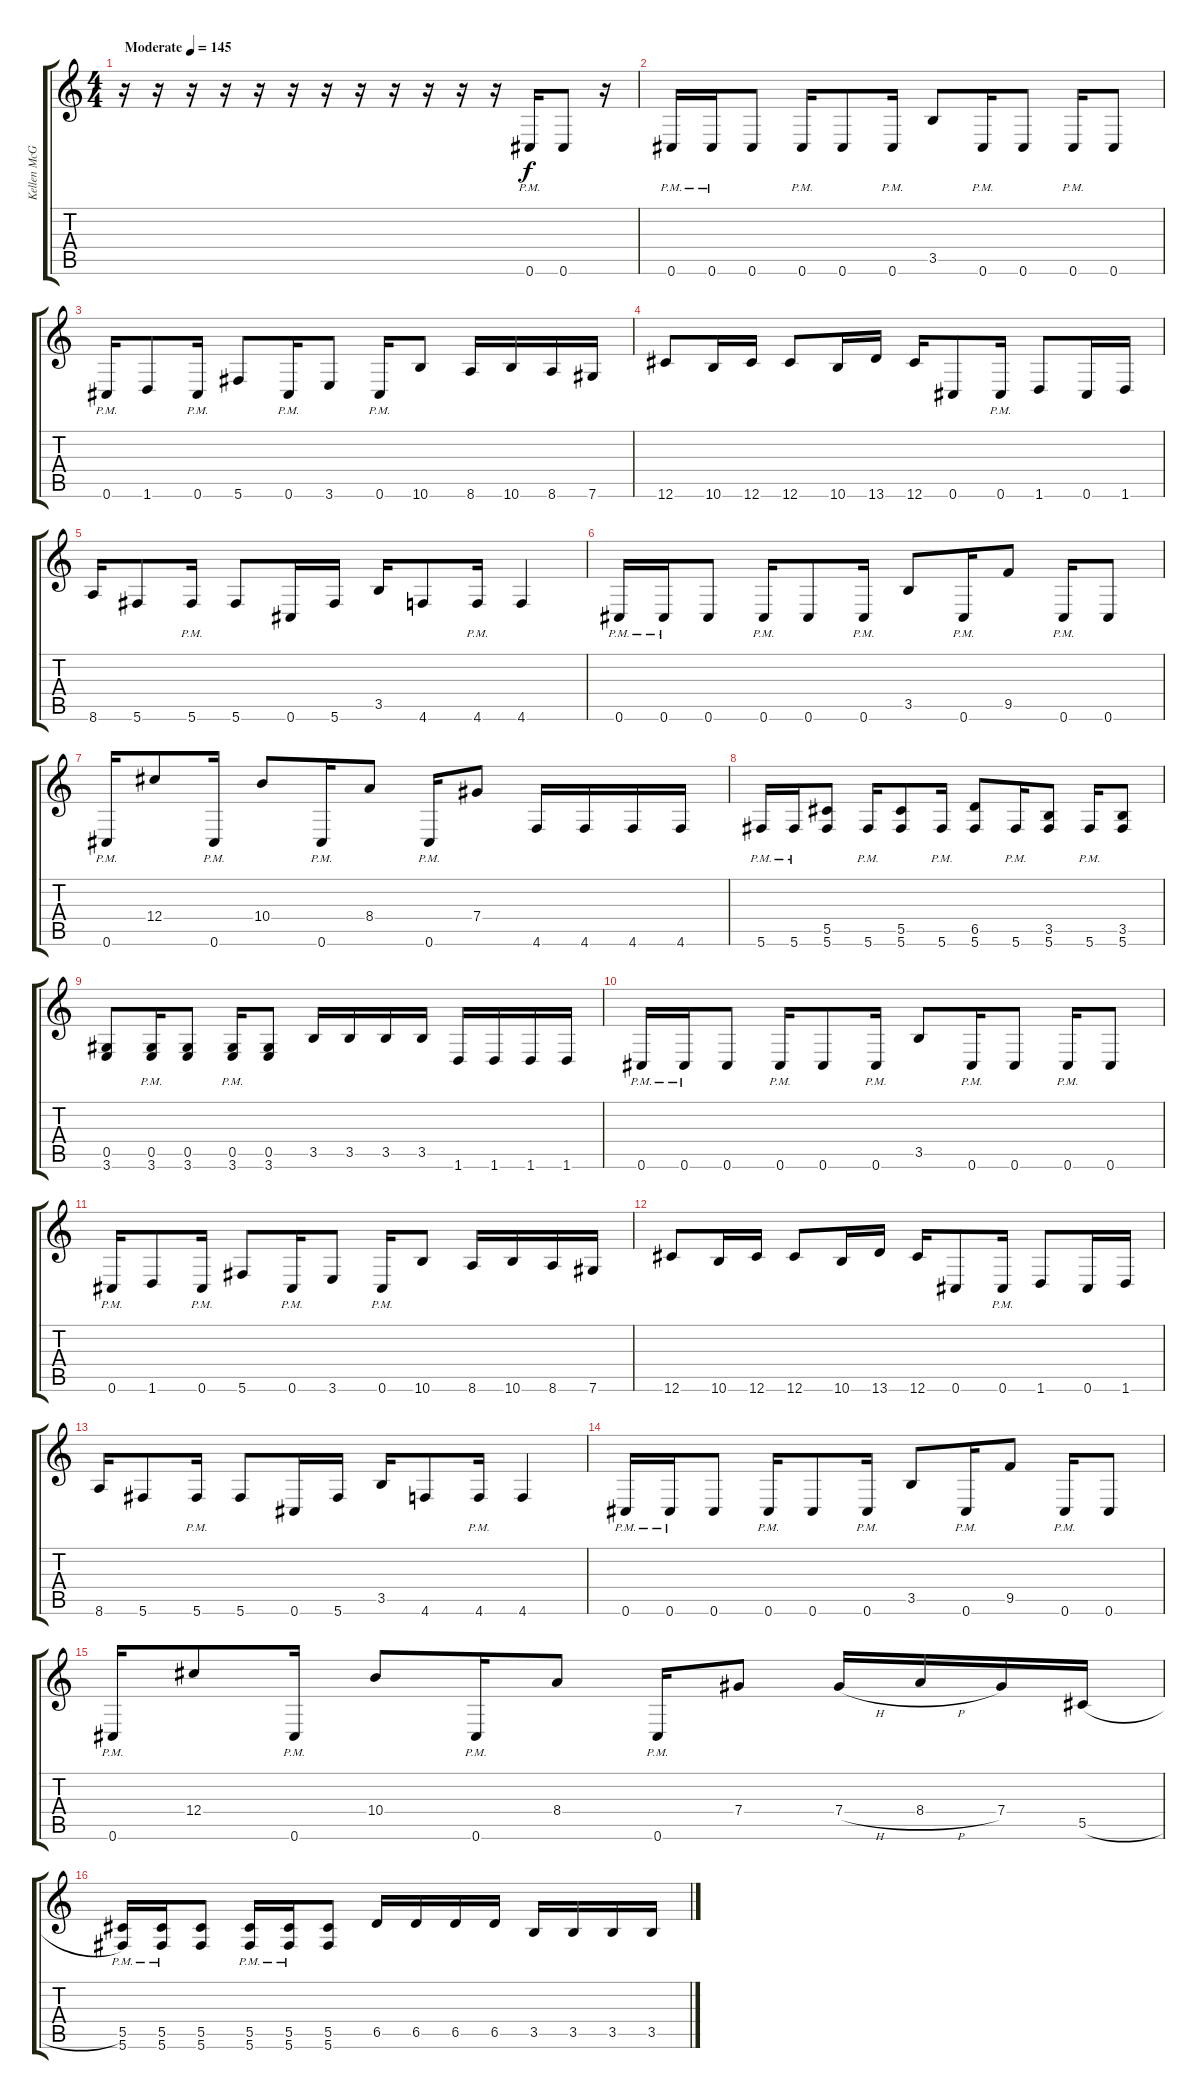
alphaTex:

\track ("Kellen McGregor" "Kellen McG") {instrument distortionguitar}
\staff {score tabs}
\tuning (Eb4 Bb3 Gb3 Db3 Ab2 Db2) {hide}
\ts (4 4)
\tempo (145 "Moderate")
\clef g2
\ks c
r.16{dy f instrument distortionguitar} r.16 r.16 r.16 r.16 r.16 r.16 r.16 r.16 r.16 r.16 r.16 0.6{pm}.16 0.6.8 r.16 |
0.6{pm}.16 0.6{pm}.16 0.6.8 0.6{pm}.16 0.6.8 0.6{pm}.16 3.5.8 0.6{pm}.16 0.6.8 0.6{pm}.16 0.6.8 |
0.6{pm}.16 1.6.8 0.6{pm}.16 5.6.8 0.6{pm}.16 3.6.8 0.6{pm}.16 10.6.8 8.6.16 10.6.16 8.6.16 7.6.16 |
12.6.8 10.6.16 12.6.16 12.6.8 10.6.16 13.6.16 12.6.16 0.6.8 0.6{pm}.16 1.6.8 0.6.16 1.6.16 |
8.6.16 5.6.8 5.6{pm}.16 5.6.8 0.6.16 5.6.16 3.5.16 4.6.8 4.6{pm}.16 4.6.4 |
0.6{pm}.16 0.6{pm}.16 0.6.8 0.6{pm}.16 0.6.8 0.6{pm}.16 3.5.8 0.6{pm}.16 9.5.8 0.6{pm}.16 0.6.8 |
0.6{pm}.16 12.4.8 0.6{pm}.16 10.4.8 0.6{pm}.16 8.4.8 0.6{pm}.16 7.4.8 4.6.16 4.6.16 4.6.16 4.6.16 |
5.6{pm}.16 5.6{pm}.16 (5.5 5.6).8 5.6{pm}.16 (5.5 5.6).8 5.6{pm}.16 (6.5 5.6).8 5.6{pm}.16 (3.5 5.6).8 5.6{pm}.16 (3.5 5.6).8 |
(0.5 3.6).8 (0.5{pm} 3.6{pm}).16 (0.5 3.6).8 (0.5{pm} 3.6{pm}).16 (0.5 3.6).8 3.5.16 3.5.16 3.5.16 3.5.16 1.6.16 1.6.16 1.6.16 1.6.16 |
0.6{pm}.16 0.6{pm}.16 0.6.8 0.6{pm}.16 0.6.8 0.6{pm}.16 3.5.8 0.6{pm}.16 0.6.8 0.6{pm}.16 0.6.8 |
0.6{pm}.16 1.6.8 0.6{pm}.16 5.6.8 0.6{pm}.16 3.6.8 0.6{pm}.16 10.6.8 8.6.16 10.6.16 8.6.16 7.6.16 |
12.6.8 10.6.16 12.6.16 12.6.8 10.6.16 13.6.16 12.6.16 0.6.8 0.6{pm}.16 1.6.8 0.6.16 1.6.16 |
8.6.16 5.6.8 5.6{pm}.16 5.6.8 0.6.16 5.6.16 3.5.16 4.6.8 4.6{pm}.16 4.6.4 |
0.6{pm}.16 0.6{pm}.16 0.6.8 0.6{pm}.16 0.6.8 0.6{pm}.16 3.5.8 0.6{pm}.16 9.5.8 0.6{pm}.16 0.6.8 |
0.6{pm}.16 12.4.8 0.6{pm}.16 10.4.8 0.6{pm}.16 8.4.8 0.6{pm}.16 7.4.8 7.4{h}.16 8.4{h}.16 7.4.16 5.5{h}.16 |
(5.5{pm} 5.6{pm}).16 (5.5{pm} 5.6{pm}).16 (5.5 5.6).8 (5.5{pm} 5.6{pm}).16 (5.5{pm} 5.6{pm}).16 (5.5 5.6).8 6.5.16 6.5.16 6.5.16 6.5.16 3.5.16 3.5.16 3.5.16 3.5.16
